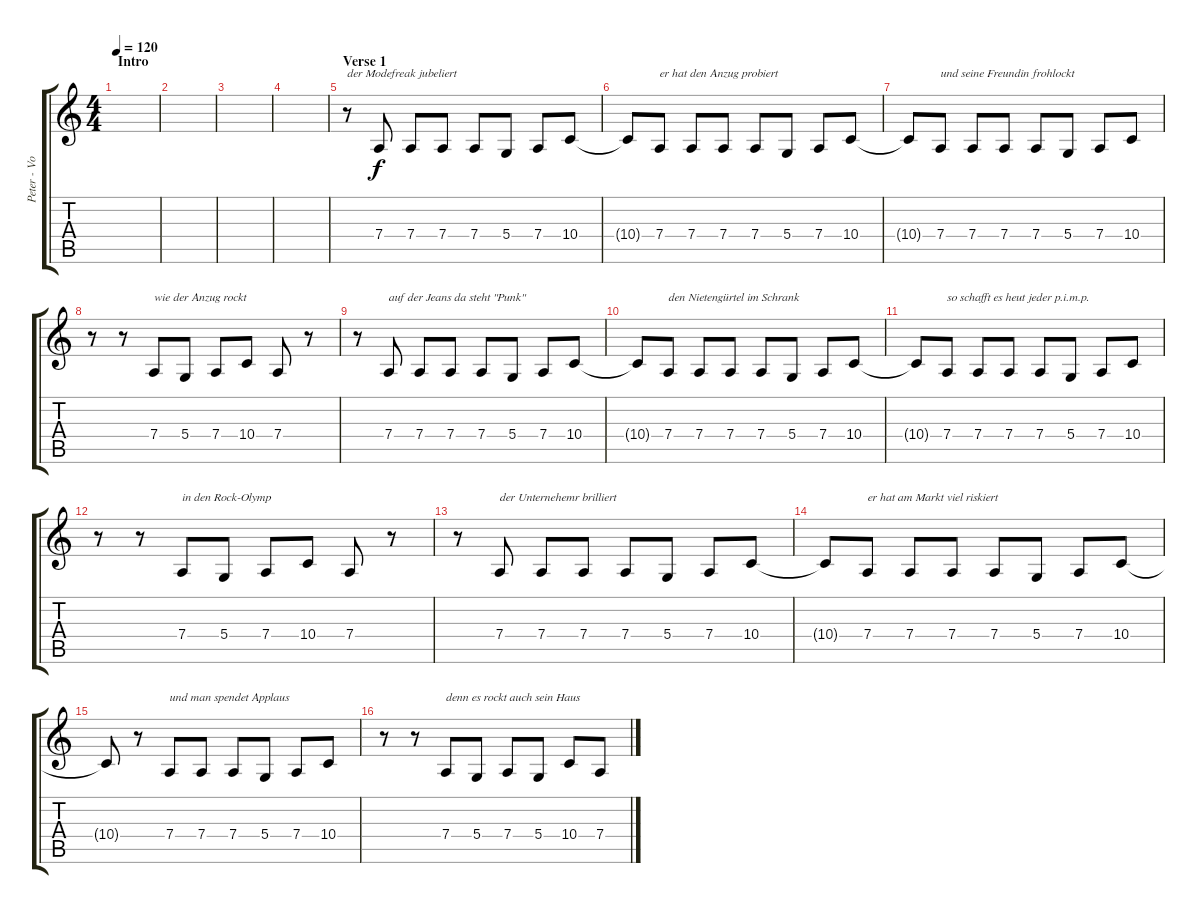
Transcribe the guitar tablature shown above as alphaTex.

\track ("Peter - Voice I" "Peter - Vo") {instrument clarinet}
\staff {score tabs}
\tuning (E4 B3 G3 D3 A2 E2) {hide}
\ts (4 4)
\section ("" "Intro")
\tempo 120
\clef g2
\ks c
|
|
|
|
\section ("" "Verse 1")
r.8{txt "der Modefreak jubeliert"} 7.4.8 7.4.8 7.4.8 7.4.8 5.4.8 7.4.8 10.4.8 |
10.4{t}.8 7.4.8{txt "er hat den Anzug probiert"} 7.4.8 7.4.8 7.4.8 5.4.8 7.4.8 10.4.8 |
10.4{t}.8 7.4.8{txt "und seine Freundin frohlockt"} 7.4.8 7.4.8 7.4.8 5.4.8 7.4.8 10.4.8 |
r.8 r.8 7.4.8{txt "wie der Anzug rockt"} 5.4.8 7.4.8 10.4.8 7.4.8 r.8 |
r.8 7.4.8{txt "auf der Jeans da steht \"Punk\""} 7.4.8 7.4.8 7.4.8 5.4.8 7.4.8 10.4.8 |
10.4{t}.8 7.4.8{txt "den Nietengürtel im Schrank"} 7.4.8 7.4.8 7.4.8 5.4.8 7.4.8 10.4.8 |
10.4{t}.8 7.4.8{txt "so schafft es heut jeder p.i.m.p."} 7.4.8 7.4.8 7.4.8 5.4.8 7.4.8 10.4.8 |
r.8 r.8 7.4.8{txt "in den Rock-Olymp"} 5.4.8 7.4.8 10.4.8 7.4.8 r.8 |
r.8 7.4.8{txt "der Unternehemr brilliert"} 7.4.8 7.4.8 7.4.8 5.4.8 7.4.8 10.4.8 |
10.4{t}.8 7.4.8{txt "er hat am Markt viel riskiert"} 7.4.8 7.4.8 7.4.8 5.4.8 7.4.8 10.4.8 |
10.4{t}.8 r.8 7.4.8{txt "und man spendet Applaus"} 7.4.8 7.4.8 5.4.8 7.4.8 10.4.8 |
r.8 r.8 7.4.8{txt "denn es rockt auch sein Haus"} 5.4.8 7.4.8 5.4.8 10.4.8 7.4.8
